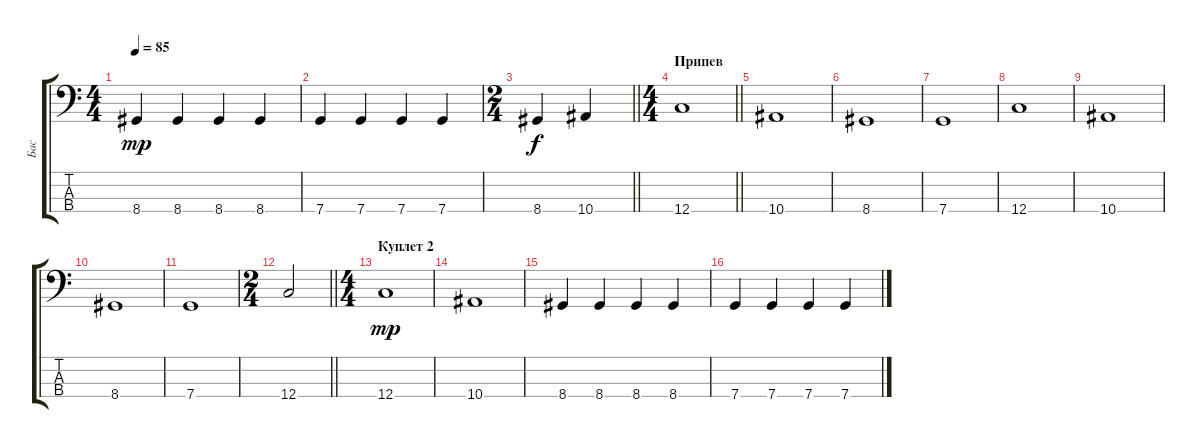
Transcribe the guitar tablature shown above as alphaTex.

\track ("Бас" "Бас") {instrument electricbasspick}
\staff {score tabs}
\tuning (F2 C2 G1 C1) {hide}
\ts (4 4)
\tempo 85
\clef f4
\ks c
8.4.4{dy mp} 8.4.4 8.4.4 8.4.4 |
7.4.4 7.4.4 7.4.4 7.4.4 |
\ts (2 4)
\barLineRight lightlight
8.4.4{dy f} 10.4.4 |
\ts (4 4)
\section ("" "Припев")
\barLineRight lightlight
12.4.1 |
10.4.1 |
8.4.1 |
7.4.1 |
12.4.1 |
10.4.1 |
8.4.1 |
7.4.1 |
\ts (2 4)
\barLineRight lightlight
12.4.2 |
\ts (4 4)
\section ("" "Куплет 2")
12.4.1{dy mp} |
10.4.1 |
8.4.4 8.4.4 8.4.4 8.4.4 |
7.4.4 7.4.4 7.4.4 7.4.4
